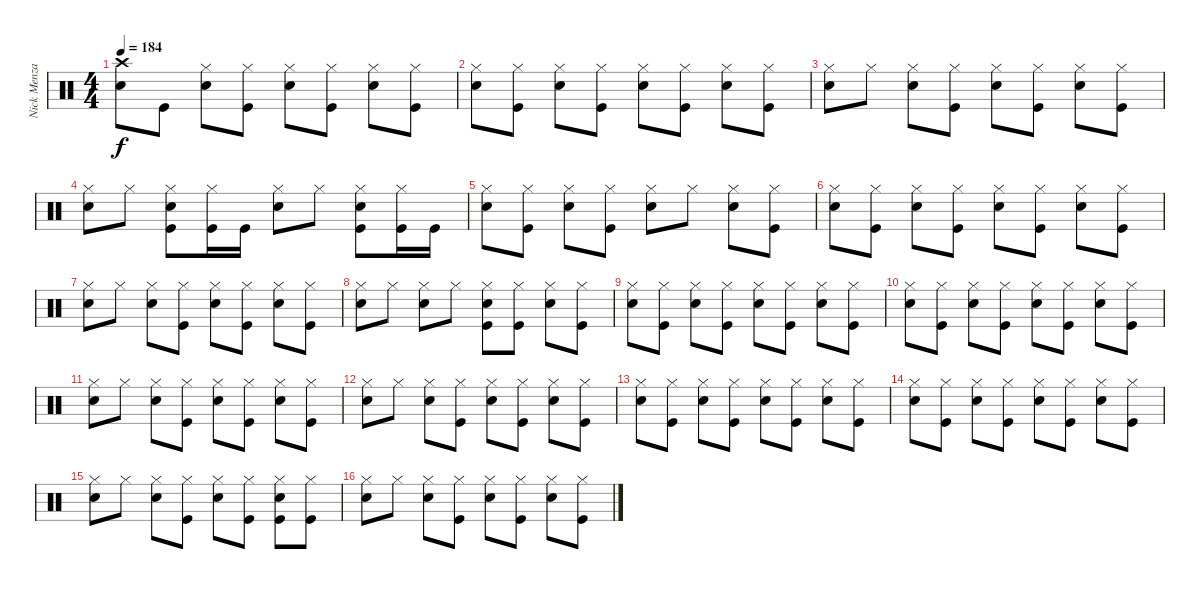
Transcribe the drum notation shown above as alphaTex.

\track ("Nick Menza" "Nick Menza") {instrument percussion}
\staff {score}
\articulation defaults
\ts (4 4)
\tempo 184
\clef neutral
\ks c
("Crash high (hit)" "Snare (hit) 2").8{dy f} "Kick (hit)".8 ("Hi-Hat (closed)" "Snare (hit) 2").8 ("Kick (hit)" "Hi-Hat (closed)").8 ("Hi-Hat (closed)" "Snare (hit) 2").8 ("Kick (hit)" "Hi-Hat (closed)").8 ("Hi-Hat (closed)" "Snare (hit) 2").8 ("Kick (hit)" "Hi-Hat (closed)").8 |
("Hi-Hat (closed)" "Snare (hit) 2").8 ("Kick (hit)" "Hi-Hat (closed)").8 ("Hi-Hat (closed)" "Snare (hit) 2").8 ("Kick (hit)" "Hi-Hat (closed)").8 ("Hi-Hat (closed)" "Snare (hit) 2").8 ("Kick (hit)" "Hi-Hat (closed)").8 ("Hi-Hat (closed)" "Snare (hit) 2").8 ("Kick (hit)" "Hi-Hat (closed)").8 |
("Hi-Hat (closed)" "Snare (hit) 2").8 "Hi-Hat (closed)".8 ("Hi-Hat (closed)" "Snare (hit) 2").8 ("Kick (hit)" "Hi-Hat (closed)").8 ("Hi-Hat (closed)" "Snare (hit) 2").8 ("Kick (hit)" "Hi-Hat (closed)").8 ("Hi-Hat (closed)" "Snare (hit) 2").8 ("Kick (hit)" "Hi-Hat (closed)").8 |
("Hi-Hat (closed)" "Snare (hit) 2").8 "Hi-Hat (closed)".8 ("Kick (hit)" "Hi-Hat (closed)" "Snare (hit) 2").8 ("Kick (hit)" "Hi-Hat (closed)").16 "Kick (hit)".16 ("Hi-Hat (closed)" "Snare (hit) 2").8 "Hi-Hat (closed)".8 ("Kick (hit)" "Hi-Hat (closed)" "Snare (hit) 2").8 ("Kick (hit)" "Hi-Hat (closed)").16 "Kick (hit)".16 |
("Hi-Hat (closed)" "Snare (hit) 2").8 ("Kick (hit)" "Hi-Hat (closed)").8 ("Hi-Hat (closed)" "Snare (hit) 2").8 ("Kick (hit)" "Hi-Hat (closed)").8 ("Hi-Hat (closed)" "Snare (hit) 2").8 "Hi-Hat (closed)".8 ("Hi-Hat (closed)" "Snare (hit) 2").8 ("Kick (hit)" "Hi-Hat (closed)").8 |
("Hi-Hat (closed)" "Snare (hit) 2").8 ("Kick (hit)" "Hi-Hat (closed)").8 ("Hi-Hat (closed)" "Snare (hit) 2").8 ("Kick (hit)" "Hi-Hat (closed)").8 ("Hi-Hat (closed)" "Snare (hit) 2").8 ("Kick (hit)" "Hi-Hat (closed)").8 ("Hi-Hat (closed)" "Snare (hit) 2").8 ("Kick (hit)" "Hi-Hat (closed)").8 |
("Hi-Hat (closed)" "Snare (hit) 2").8 "Hi-Hat (closed)".8 ("Hi-Hat (closed)" "Snare (hit) 2").8 ("Kick (hit)" "Hi-Hat (closed)").8 ("Hi-Hat (closed)" "Snare (hit) 2").8 ("Kick (hit)" "Hi-Hat (closed)").8 ("Hi-Hat (closed)" "Snare (hit) 2").8 ("Kick (hit)" "Hi-Hat (closed)").8 |
("Hi-Hat (closed)" "Snare (hit) 2").8 "Hi-Hat (closed)".8 ("Hi-Hat (closed)" "Snare (hit) 2").8 "Hi-Hat (closed)".8 ("Kick (hit)" "Hi-Hat (closed)" "Snare (hit) 2").8 ("Kick (hit)" "Hi-Hat (closed)").8 ("Hi-Hat (closed)" "Snare (hit) 2").8 ("Kick (hit)" "Hi-Hat (closed)").8 |
("Hi-Hat (closed)" "Snare (hit) 2").8 ("Kick (hit)" "Hi-Hat (closed)").8 ("Hi-Hat (closed)" "Snare (hit) 2").8 ("Kick (hit)" "Hi-Hat (closed)").8 ("Hi-Hat (closed)" "Snare (hit) 2").8 ("Kick (hit)" "Hi-Hat (closed)").8 ("Hi-Hat (closed)" "Snare (hit) 2").8 ("Kick (hit)" "Hi-Hat (closed)").8 |
("Hi-Hat (closed)" "Snare (hit) 2").8 ("Kick (hit)" "Hi-Hat (closed)").8 ("Hi-Hat (closed)" "Snare (hit) 2").8 ("Kick (hit)" "Hi-Hat (closed)").8 ("Hi-Hat (closed)" "Snare (hit) 2").8 ("Kick (hit)" "Hi-Hat (closed)").8 ("Hi-Hat (closed)" "Snare (hit) 2").8 ("Kick (hit)" "Hi-Hat (closed)").8 |
("Hi-Hat (closed)" "Snare (hit) 2").8 "Hi-Hat (closed)".8 ("Hi-Hat (closed)" "Snare (hit) 2").8 ("Kick (hit)" "Hi-Hat (closed)").8 ("Hi-Hat (closed)" "Snare (hit) 2").8 ("Kick (hit)" "Hi-Hat (closed)").8 ("Hi-Hat (closed)" "Snare (hit) 2").8 ("Kick (hit)" "Hi-Hat (closed)").8 |
("Hi-Hat (closed)" "Snare (hit) 2").8 "Hi-Hat (closed)".8 ("Hi-Hat (closed)" "Snare (hit) 2").8 ("Kick (hit)" "Hi-Hat (closed)").8 ("Hi-Hat (closed)" "Snare (hit) 2").8 ("Kick (hit)" "Hi-Hat (closed)").8 ("Hi-Hat (closed)" "Snare (hit) 2").8 ("Kick (hit)" "Hi-Hat (closed)").8 |
("Hi-Hat (closed)" "Snare (hit) 2").8 ("Kick (hit)" "Hi-Hat (closed)").8 ("Hi-Hat (closed)" "Snare (hit) 2").8 ("Kick (hit)" "Hi-Hat (closed)").8 ("Hi-Hat (closed)" "Snare (hit) 2").8 ("Kick (hit)" "Hi-Hat (closed)").8 ("Hi-Hat (closed)" "Snare (hit) 2").8 ("Kick (hit)" "Hi-Hat (closed)").8 |
("Hi-Hat (closed)" "Snare (hit) 2").8 ("Kick (hit)" "Hi-Hat (closed)").8 ("Hi-Hat (closed)" "Snare (hit) 2").8 ("Kick (hit)" "Hi-Hat (closed)").8 ("Hi-Hat (closed)" "Snare (hit) 2").8 ("Kick (hit)" "Hi-Hat (closed)").8 ("Hi-Hat (closed)" "Snare (hit) 2").8 ("Kick (hit)" "Hi-Hat (closed)").8 |
("Hi-Hat (closed)" "Snare (hit) 2").8 "Hi-Hat (closed)".8 ("Hi-Hat (closed)" "Snare (hit) 2").8 ("Kick (hit)" "Hi-Hat (closed)").8 ("Hi-Hat (closed)" "Snare (hit) 2").8 ("Kick (hit)" "Hi-Hat (closed)").8 ("Kick (hit)" "Hi-Hat (closed)" "Snare (hit) 2").8 ("Kick (hit)" "Hi-Hat (closed)").8 |
("Hi-Hat (closed)" "Snare (hit) 2").8 "Hi-Hat (closed)".8 ("Hi-Hat (closed)" "Snare (hit) 2").8 ("Kick (hit)" "Hi-Hat (closed)").8 ("Hi-Hat (closed)" "Snare (hit) 2").8 ("Kick (hit)" "Hi-Hat (closed)").8 ("Hi-Hat (closed)" "Snare (hit) 2").8 ("Kick (hit)" "Hi-Hat (closed)").8
